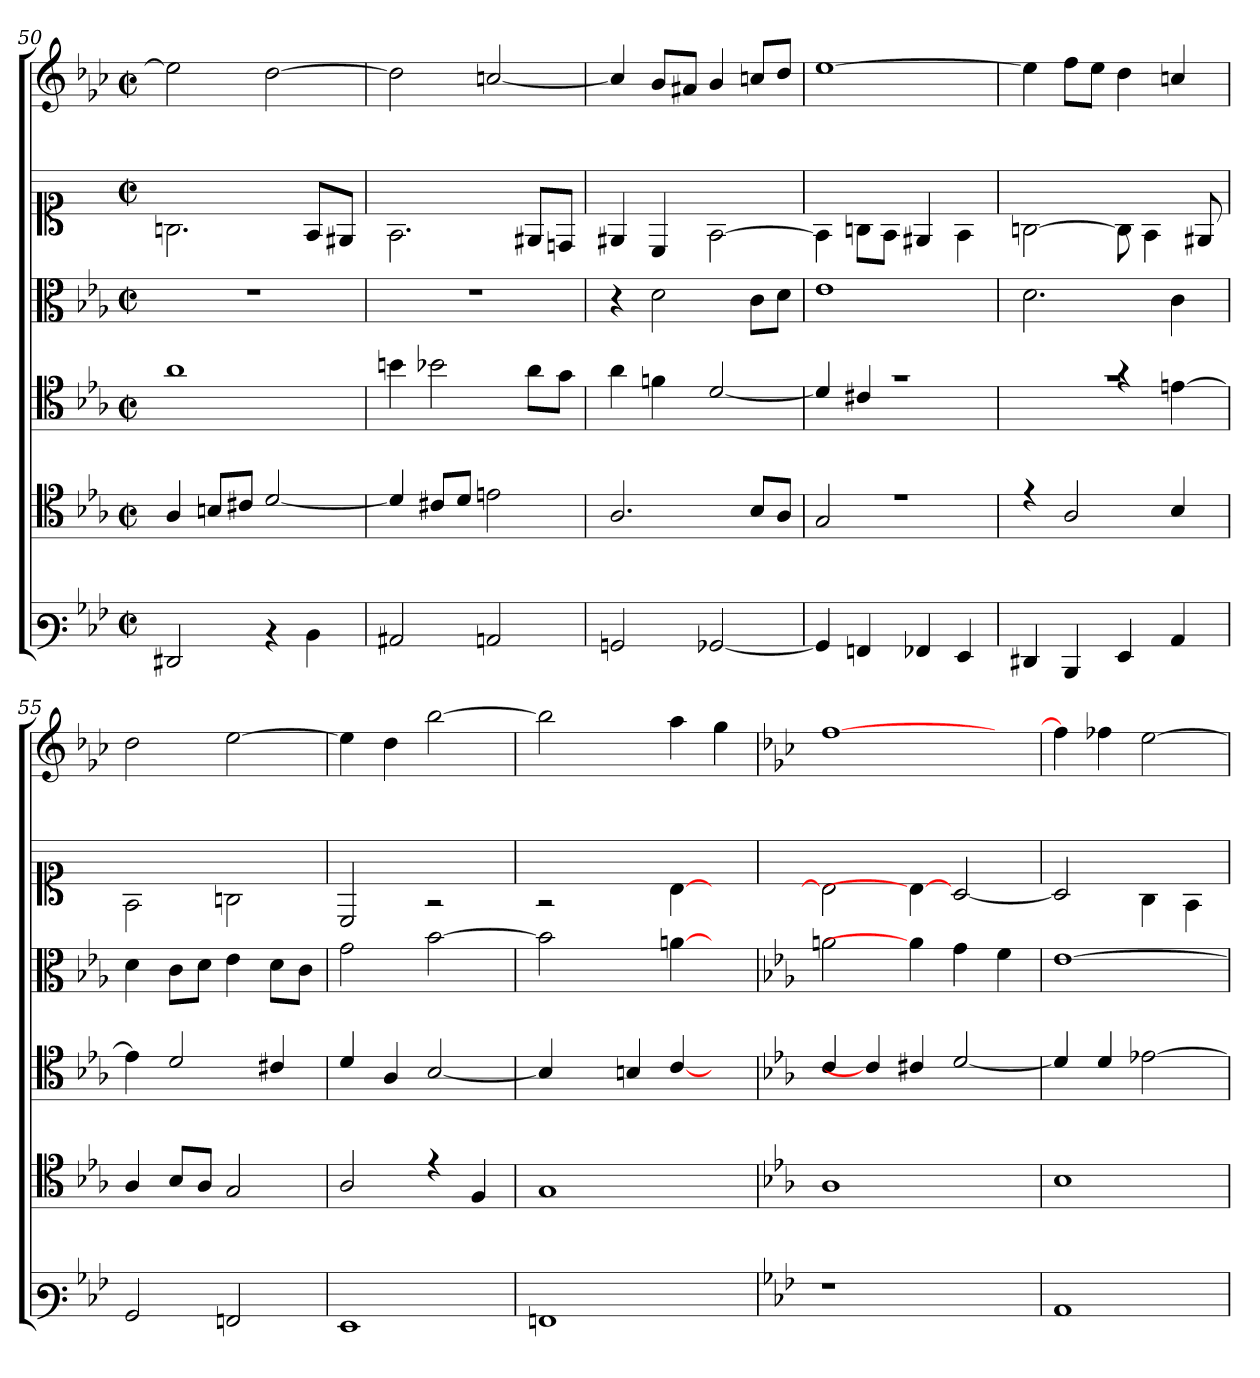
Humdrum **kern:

**kern	**kern	**kern	**kern	**kern	**kern
*part6	*part5	*part4	*part3	*part2	*part1
*staff6	*staff5	*staff4	*staff3	*staff2	*staff1
*clefF3	*clefC4	*clefC4	*clefC3	*clefC1	*clefG3
*k[b-e-a-]	*k[b-e-a-]	*k[b-e-a-]	*k[b-e-a-]	*	*k[b-e-a-]
*M2/2	*M2/2	*M2/2	*M2/2	*M2/2	*M2/2
*met(c|)	*met(c|)	*met(c|)	*met(c|)	*met(c|)	*met(c|)
=50	=50	=50	=50	=50	=50
2FF#X/	4A-/	1a-	1r	2.Gn\	2cc\]
.	8Bn/L	.	.	.	.
.	8c#X/J	.	.	.	.
4rD	[2d/	.	.	.	[2b-
4D\	.	.	.	8F/L	.
.	.	.	.	8E#X/J	.
=51	=51	=51	=51	=51	=51
2C#X/	4d/]	4bn\	1r	2.F\	2b-]
.	8c#X/L	2b-X\	.	.	.
.	8d/J	.	.	.	.
2Cn/	2en\	.	.	.	[<2an/
.	.	8a-\L	.	8E#X/L	.
.	.	8g\J	.	8Dn/J	.
!!LO:LB:g=z
=52	=52	=52	=52	=52	=52
2BBn/	2.A-/	4a-\	4r	4E#X/	4an/]
.	.	4fn\	2d\	4C/	8g/L
.	.	.	.	.	8f#X/J
[2BB-X/	.	[<2d/	.	[>2F\	4g/
.	8B-/L	.	8c\L	.	8an/L
.	8A-/J	.	8d\J	.	8b-/J
=53	=53	=53	=53	=53	=53
*	*^	*^	*	*	*
4BB-/]	2G/	1re	4d/]	1rg	1e-	4F\]	[>1cc
4AAn/	.	.	4c#X/	.	.	8Gn\L	.
.	.	.	.	.	.	8F\J	.
4AA-X/	2ryy	.	2ryy	.	.	4E#X/	.
4GG/	.	.	.	.	.	4F\	.
*	*v	*v	*	*	*	*	*
=54	=54	=54	=54	=54	=54	=54
4FF#X/	4rd	2ryy	1rg	2.d\	[>2Gn\	4cc\]
4DD/	2A-/	.	.	.	.	8dd\L
.	.	.	.	.	.	8cc\J
4GG/	.	4rf	.	.	8G\]	4b-\
.	.	.	.	.	4F\	.
4C/	4B-/	[>4en\	.	4c\	.	4an/
.	.	.	.	.	8E#X/	.
*	*	*v	*v	*	*	*
=55	=55	=55	=55	=55	=55
2BB-/	4A-/	4e\]	4d\	2F\	2b-\
.	8B-/L	2d/	8c\L	.	.
.	8A-/J	.	8d\J	.	.
2AAn/	2G/	.	4e-\	2Gn\	[>2cc\
.	.	4c#X/	8d\L	.	.
.	.	.	8c\J	.	.
=56	=56	=56	=56	=56	=56
1GG	2A-/	4d/	2g\	2C/	4cc\]
.	.	4A-/	.	.	4b-\
.	4rd	[2B-/	[2b-	2rG	[2gg
.	4F/	.	.	.	.
=57	=57	=57	=57	=57	=57
1AAn	1G	4B-/]	2b-]	2rG	2gg]
.	.	4ryy	.	.	.
.	.	4Bn/	4ryy	4ryy	4ryy
.	.	[4c/	[4an\	[>4B\	4ff\
4ryy	4ryy	4ryy	4ryy	4ryy	4ee-\
!!LO:PB:g=z
=58	=58	=58	=58	=58	=58
*k[b-e-a-]	*k[b-e-a-]	*k[b-e-a-]	*k[b-e-a-]	*	*k[b-e-a-]
1r	1A-	4c/	2an\	2B\]	[>1dd
.	.	4c/]	.	.	.
.	.	4c#X/	4a\]	4B\_	.
.	.	[2d/	4g\	[2A	.
4ryy	4ryy	.	4f\	.	4ryy
=59	=59	=59	=59	=59	=59
1C	1B-	4d/]	[>1e-	2A]	4dd\]
.	.	4d/	.	.	4dd-X\
.	.	[>2e-X\	.	4G\	[>2cc\
.	.	.	.	4F\	.
=	=	=	=	=	=
*-	*-	*-	*-	*-	*-
